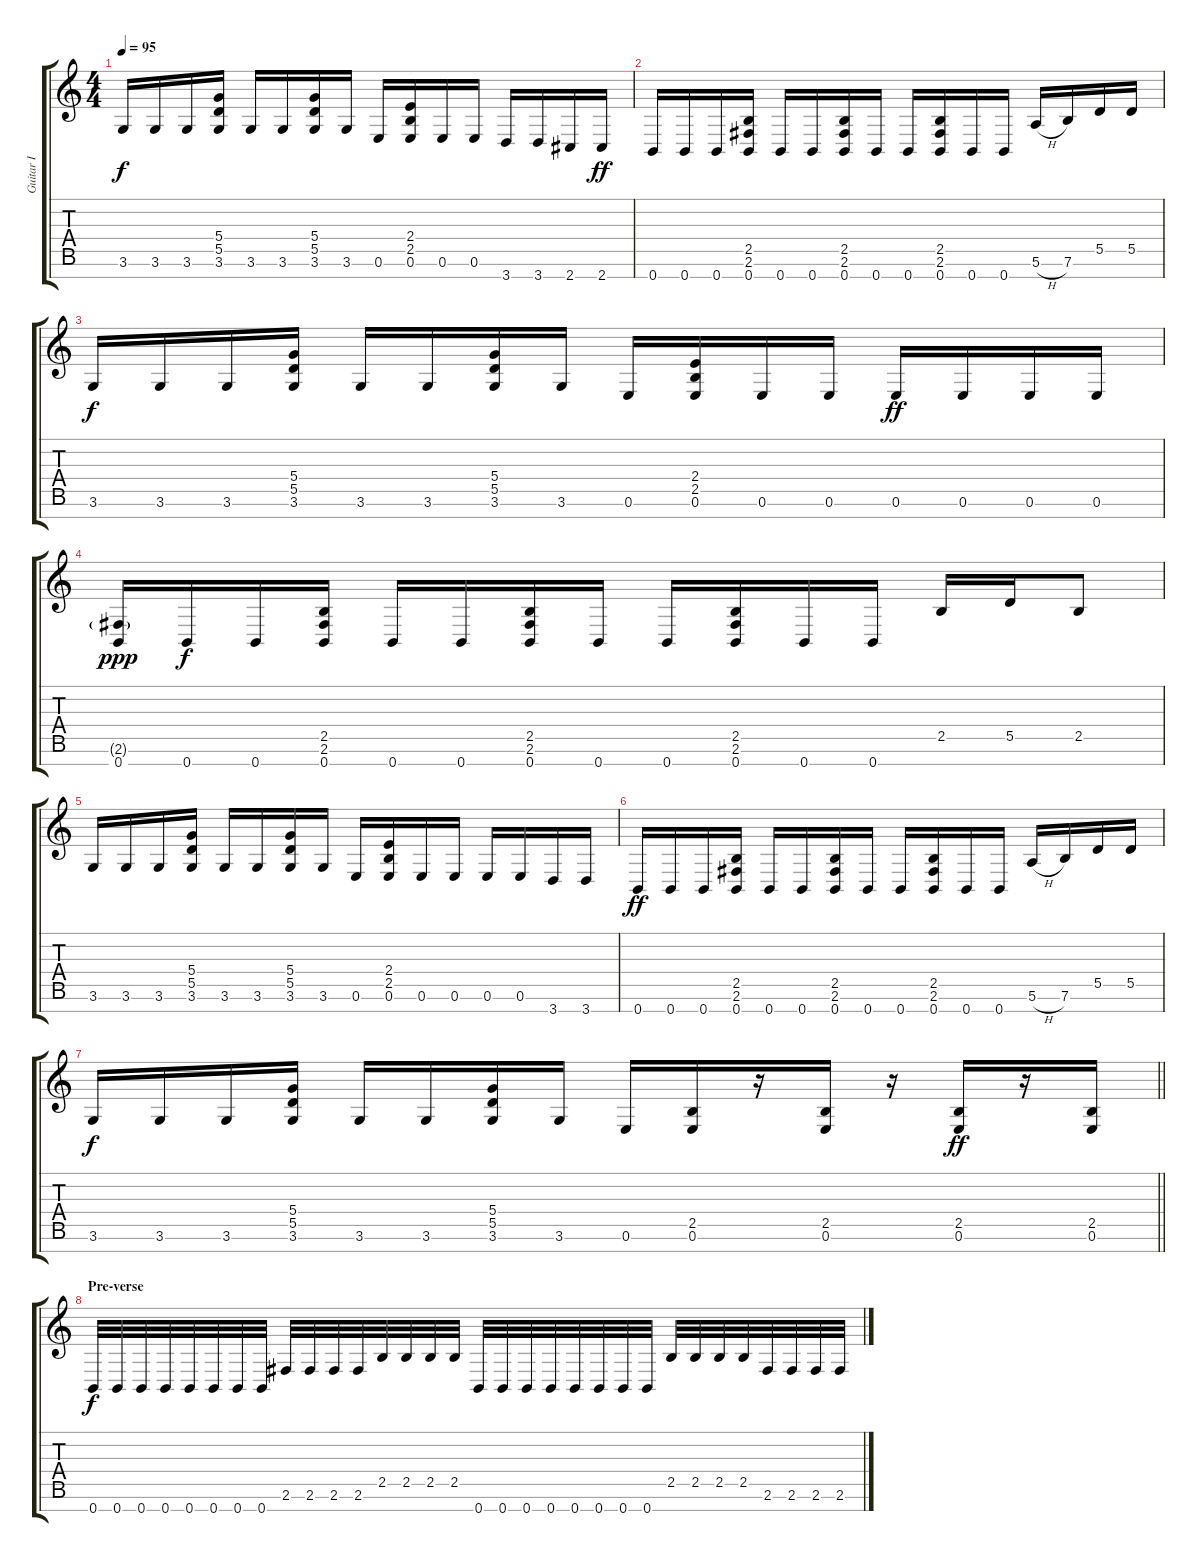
\track ("Guitar I" "Guitar I") {instrument distortionguitar}
\staff {score tabs}
\tuning (E4 B3 G3 D3 A2 E2 B1) {hide}
\ts (4 4)
\tempo 95
\clef g2
\ks c
3.6.16{dy f} 3.6.16 3.6.16 (5.4 5.5 3.6).16 3.6.16 3.6.16 (5.4 5.5 3.6).16 3.6.16 0.6.16 (2.4 2.5 0.6).16 0.6.16 0.6.16 3.7.16 3.7.16 2.7.16 2.7.16{dy ff} |
0.7.16 0.7.16 0.7.16 (2.5 2.6 0.7).16 0.7.16 0.7.16 (2.5 2.6 0.7).16 0.7.16 0.7.16 (2.5 2.6 0.7).16 0.7.16 0.7.16 5.6{h}.16 7.6.16 5.5.16 5.5.16 |
3.6.16{dy f} 3.6.16 3.6.16 (5.4 5.5 3.6).16 3.6.16 3.6.16 (5.4 5.5 3.6).16 3.6.16 0.6.16 (2.4 2.5 0.6).16 0.6.16 0.6.16 0.6.16{dy ff} 0.6.16 0.6.16 0.6.16 |
(2.6{g} 0.7).16{dy ppp} 0.7.16{dy f} 0.7.16 (2.5 2.6 0.7).16 0.7.16 0.7.16 (2.5 2.6 0.7).16 0.7.16 0.7.16 (2.5 2.6 0.7).16 0.7.16 0.7.16 2.5.16 5.5.16 2.5.8 |
3.6.16 3.6.16 3.6.16 (5.4 5.5 3.6).16 3.6.16 3.6.16 (5.4 5.5 3.6).16 3.6.16 0.6.16 (2.4 2.5 0.6).16 0.6.16 0.6.16 0.6.16 0.6.16 3.7.16 3.7.16 |
0.7.16{dy ff} 0.7.16 0.7.16 (2.5 2.6 0.7).16 0.7.16 0.7.16 (2.5 2.6 0.7).16 0.7.16 0.7.16 (2.5 2.6 0.7).16 0.7.16 0.7.16 5.6{h}.16 7.6.16 5.5.16 5.5.16 |
\barLineRight lightlight
3.6.16{dy f} 3.6.16 3.6.16 (5.4 5.5 3.6).16 3.6.16 3.6.16 (5.4 5.5 3.6).16 3.6.16 0.6.16 (2.5 0.6).16 r.16 (2.5 0.6).16 r.16 (2.5 0.6).16{dy ff} r.16 (2.5 0.6).16 |
\section ("" "Pre-verse")
0.7.32{dy f} 0.7.32 0.7.32 0.7.32 0.7.32 0.7.32 0.7.32 0.7.32 2.6.32 2.6.32 2.6.32 2.6.32 2.5.32 2.5.32 2.5.32 2.5.32 0.7.32 0.7.32 0.7.32 0.7.32 0.7.32 0.7.32 0.7.32 0.7.32 2.5.32 2.5.32 2.5.32 2.5.32 2.6.32 2.6.32 2.6.32 2.6.32
